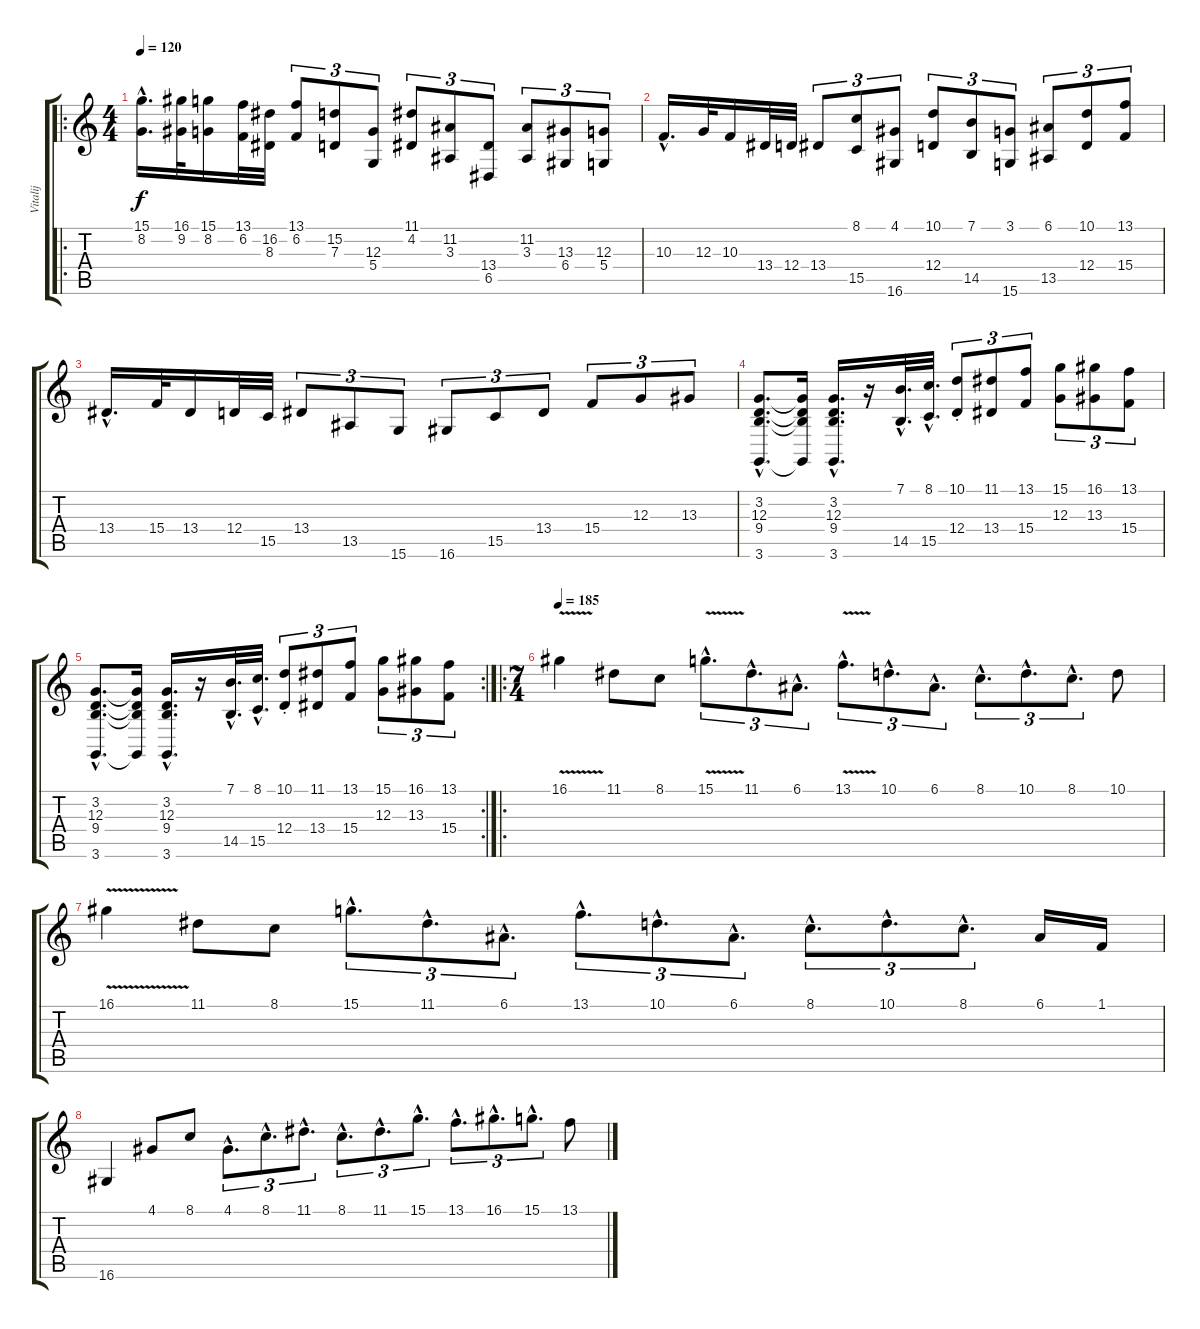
\track ("Vitalij" "Vitalij") {instrument electricgrandpiano}
\staff {score tabs}
\tuning (E4 B3 G3 D3 A2 E2) {hide}
\ro
\ts (4 4)
\tempo 120
\clef g2
\ks c
(15.1{hac} 8.2{hac}).16{d dy f balance 12 instrument electricgrandpiano} (16.1 9.2).32 (15.1 8.2).16 (13.1 6.2).32 (16.2 8.3).32 (13.1 6.2).8{tu (3 2)} (15.2 7.3).8{tu (3 2)} (12.3 5.4).8{tu (3 2)} (11.1 4.2).8{tu (3 2)} (11.2 3.3).8{tu (3 2)} (13.4 6.5).8{tu (3 2)} (11.2 3.3).8{tu (3 2)} (13.3 6.4).8{tu (3 2)} (12.3 5.4).8{tu (3 2)} |
10.3{hac}.16{d} 12.3.32 10.3.16 13.4.32 12.4.32 13.4.8{tu (3 2)} (8.1 15.5).8{tu (3 2)} (4.1 16.6).8{tu (3 2)} (10.1 12.4).8{tu (3 2)} (7.1 14.5).8{tu (3 2)} (3.1 15.6).8{tu (3 2)} (6.1 13.5).8{tu (3 2)} (10.1 12.4).8{tu (3 2)} (13.1 15.4).8{tu (3 2)} |
13.4{hac}.16{d} 15.4.32 13.4.16 12.4.32 15.5.32 13.4.8{tu (3 2)} 13.5.8{tu (3 2)} 15.6.8{tu (3 2)} 16.6.8{tu (3 2)} 15.5.8{tu (3 2)} 13.4.8{tu (3 2)} 15.4.8{tu (3 2)} 12.3.8{tu (3 2)} 13.3.8{tu (3 2)} |
(3.2{hac} 12.3{hac} 9.4{hac} 3.6{hac}).8{d} (3.2{t} 12.3{t} 9.4{t} 3.6{t}).16 (3.2{hac} 12.3{hac} 9.4{hac} 3.6{hac}).16{d} r.16 (7.1{hac} 14.5{hac}).32{d volume 11 instrument rockorgan} (8.1{hac} 15.5{hac}).32{d} (10.1 12.4{st}).8{tu (3 2)} (11.1 13.4).8{tu (3 2)} (13.1 15.4).8{tu (3 2)} (15.1 12.3).8{tu (3 2)} (16.1 13.3).8{tu (3 2)} (13.1 15.4).8{tu (3 2)} |
\rc 2
(3.2{hac} 12.3{hac} 9.4{hac} 3.6{hac}).8{d} (3.2{t} 12.3{t} 9.4{t} 3.6{t}).16 (3.2{hac} 12.3{hac} 9.4{hac} 3.6{hac}).16{d} r.16 (7.1{hac} 14.5{hac}).32{d} (8.1{hac} 15.5{hac}).32{d} (10.1 12.4{st}).8{tu (3 2)} (11.1 13.4).8{tu (3 2)} (13.1 15.4).8{tu (3 2)} (15.1 12.3).8{tu (3 2)} (16.1 13.3).8{tu (3 2)} (13.1 15.4).8{tu (3 2) volume 9 instrument electricgrandpiano} |
\ro
\ts (7 4)
\tempo 185
16.1{v}.4{volume 12 instrument percussiveorgan} 11.1.8 8.1.8 15.1{v hac}.8{d tu (3 2)} 11.1{hac}.8{d tu (3 2)} 6.1{hac}.8{d tu (3 2)} 13.1{v hac}.8{d tu (3 2)} 10.1{hac}.8{d tu (3 2)} 6.1{hac}.8{d tu (3 2)} 8.1{hac}.8{d tu (3 2)} 10.1{hac}.8{d tu (3 2)} 8.1{hac}.8{d tu (3 2)} 10.1.8 |
16.1{v}.4 11.1.8 8.1.8 15.1{hac}.8{d tu (3 2)} 11.1{hac}.8{d tu (3 2)} 6.1{hac}.8{d tu (3 2)} 13.1{hac}.8{d tu (3 2)} 10.1{hac}.8{d tu (3 2)} 6.1{hac}.8{d tu (3 2)} 8.1{hac}.8{d tu (3 2)} 10.1{hac}.8{d tu (3 2)} 8.1{hac}.8{d tu (3 2)} 6.1.16 1.1.16 |
16.6.4 4.1.8 8.1.8 4.1{hac}.8{d tu (3 2)} 8.1{hac}.8{d tu (3 2)} 11.1{hac}.8{d tu (3 2)} 8.1{hac}.8{d tu (3 2)} 11.1{hac}.8{d tu (3 2)} 15.1{hac}.8{d tu (3 2)} 13.1{hac}.8{d tu (3 2)} 16.1{hac}.8{d tu (3 2)} 15.1{hac}.8{d tu (3 2)} 13.1.8
